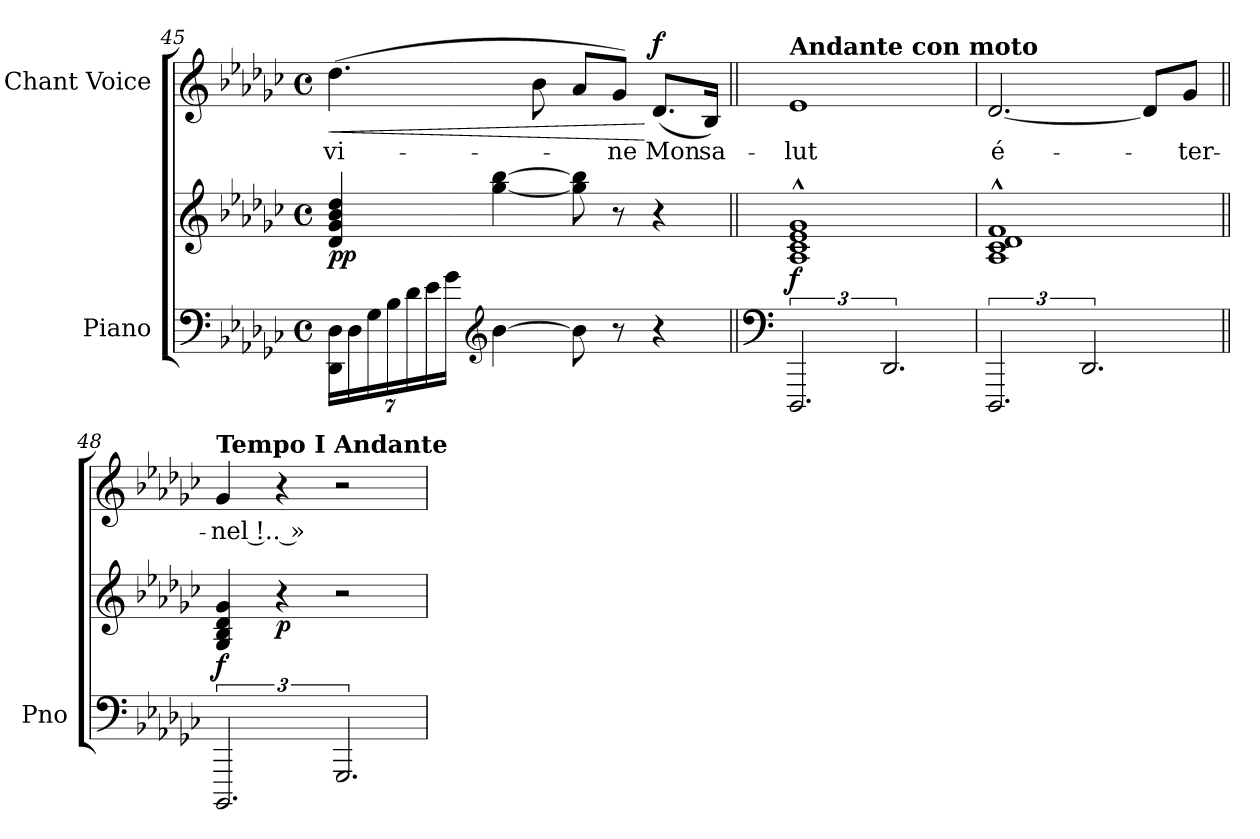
**kern	**kern	**dynam	**kern	**text	**dynam
*part2	*part2	*part2	*part1	*part1	*part1
*staff3	*staff2	*staff2/3	*staff1	*staff1	*staff1
*I"Piano	*	*	*I"Chant Voice	*	*
*I'Pno	*	*	*	*	*
*clefF4	*clefG2	*	*clefG2	*	*
*k[b-e-a-d-g-c-]	*k[b-e-a-d-g-c-]	*	*k[b-e-a-d-g-c-]	*	*
*M4/4	*M4/4	*	*M4/4	*	*
*met(c)	*met(c)	*	*met(c)	*	*
=45	=45	=45	=45	=45	=45
!	!	!LO:DY:b	!	!	!LO:HP:b
28DD-\ 28D-\LL	4d-/ 4g-/ 4b-/ 4dd-/	pp	(4.dd-\	-vi-	<
28D-\	.	.	.	.	.
28G-\	.	.	.	.	.
28B-\	.	.	.	.	.
28d-\	.	.	.	.	.
28e-\	.	.	.	.	.
28g-\JJ	.	.	.	.	.
*clefG2	*	*	*	*	*
[4b-\	[4gg-\ [4bb-\	.	.	.	.
.	.	.	8b-\	.	.
8b-\]	8gg-\] 8bb-\]	.	8a-/L	.	.
8r	8r	.	8g-/J)	-ne	.
!	!	!	!	!	!LO:DY:n=1:a
4r	4r	.	(8.d-/L	Mon	[ f
.	.	.	16B-/Jk)	sa-	.
=46||	=46||	=46||	=46||	=46||	=46||
*clefF4	*	*	*	*	*
!	!	!	!LO:TX:a:B:t=Andante con moto	!	!
!	!	!LO:DY:b	!	!	!
3.DDD-	1A-^^ 1c-^^ 1e-^^ 1g-^^	f	1e-	-lut	.
3.DD-	.	.	.	.	.
=47	=47	=47	=47	=47	=47
3.DDD-	1A-^^ 1c-^^ 1d-^^ 1f^^	.	[2.d-/	é-	.
3.DD-	.	.	.	.	.
.	.	.	8d-/L]	.	.
.	.	.	8g-/J	-ter-	.
=48||	=48||	=48||	=48||	=48||	=48||
*	*	*	*MM58	*	*
!	!	!	!LO:TX:a:B:t=Tempo I Andante	!	!
!	!	!LO:DY:b	!	!	!
3.BBBB-	4G-/ 4B-/ 4d-/ 4g-/	f	4g-/	-nel !.. »	.
!	!	!LO:DY:b	!	!	!
.	4r	p	4r	.	.
3.GGG-	2r	.	2r	.	.
=	=	=	=	=	=
*-	*-	*-	*-	*-	*-
